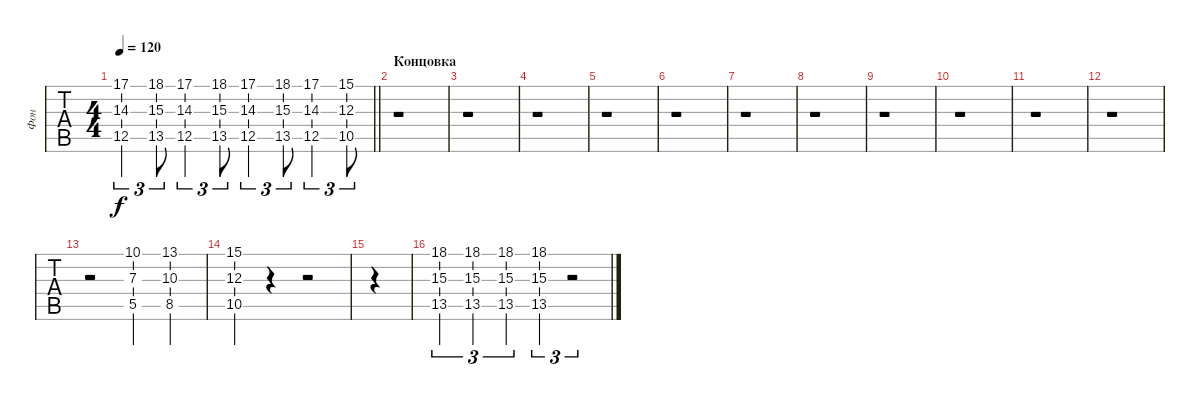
\track ("Фон" "Фон") {instrument synthvoice}
\staff {tabs}
\tuning (E4 B3 G3 D3 A2 E2) {hide}
\ts (4 4)
\tempo 120
\clef g2
\barLineRight lightlight
\ks c
(17.1 14.3 12.5).4{tu (3 2) dy f} (18.1 15.3 13.5).8{tu (3 2)} (17.1 14.3 12.5).4{tu (3 2)} (18.1 15.3 13.5).8{tu (3 2)} (17.1 14.3 12.5).4{tu (3 2)} (18.1 15.3 13.5).8{tu (3 2)} (17.1 14.3 12.5).4{tu (3 2)} (15.1 12.3 10.5).8{tu (3 2)} |
\section ("" "Концовка")
r.1 |
r.1 |
r.1 |
r.1 |
r.1 |
r.1 |
r.1 |
r.1 |
r.1 |
r.1 |
r.1 |
r.2 (10.1 7.3 5.5).4 (13.1 10.3 8.5).4 |
(15.1 12.3 10.5).4 r.4 r.2 |
|
(18.1 15.3 13.5).4{tu (3 2)} (18.1 15.3 13.5).4{tu (3 2)} (18.1 15.3 13.5).4{tu (3 2)} (18.1 15.3 13.5).4{tu (3 2)} r.2{tu (3 2)}
